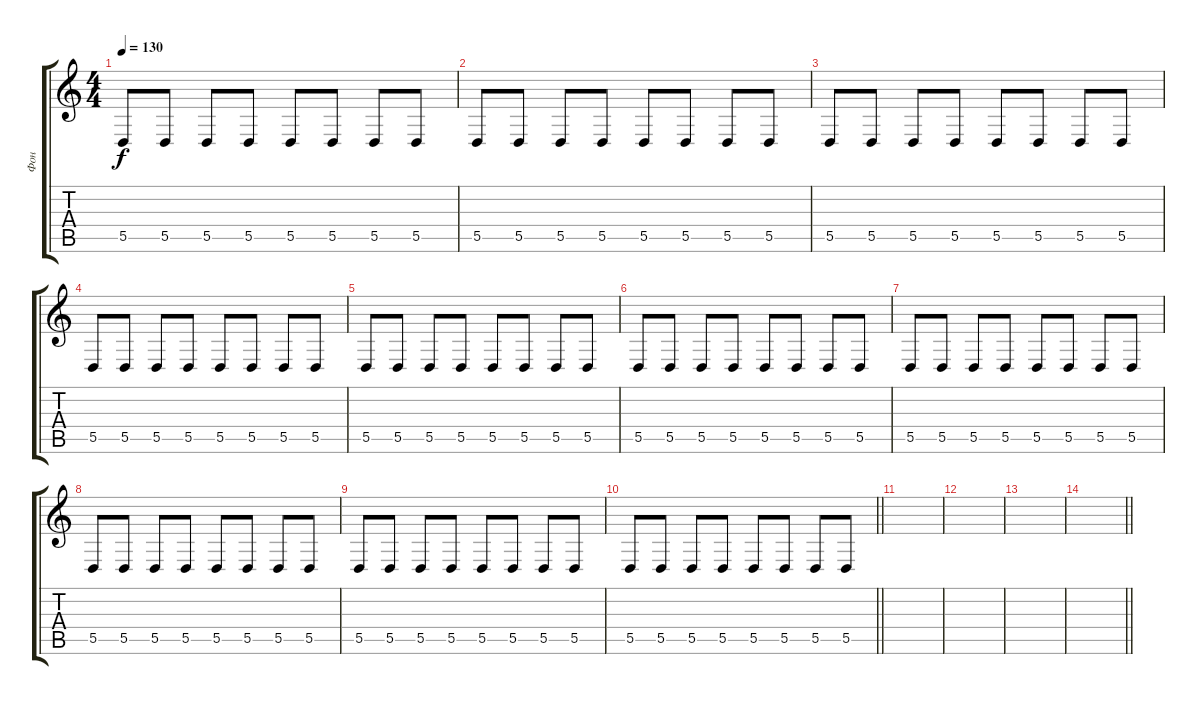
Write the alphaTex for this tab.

\track ("Фон" "Фон") {instrument baritonesax}
\staff {score tabs}
\tuning (E4 B3 G3 D3 A2 E2) {hide}
\ts (4 4)
\tempo 130
\clef g2
\ks c
5.5.8{dy f} 5.5.8 5.5.8 5.5.8 5.5.8 5.5.8 5.5.8 5.5.8 |
5.5.8 5.5.8 5.5.8 5.5.8 5.5.8 5.5.8 5.5.8 5.5.8 |
5.5.8 5.5.8 5.5.8 5.5.8 5.5.8 5.5.8 5.5.8 5.5.8 |
5.5.8 5.5.8 5.5.8 5.5.8 5.5.8 5.5.8 5.5.8 5.5.8 |
5.5.8 5.5.8 5.5.8 5.5.8 5.5.8 5.5.8 5.5.8 5.5.8 |
5.5.8 5.5.8 5.5.8 5.5.8 5.5.8 5.5.8 5.5.8 5.5.8 |
5.5.8 5.5.8 5.5.8 5.5.8 5.5.8 5.5.8 5.5.8 5.5.8 |
5.5.8 5.5.8 5.5.8 5.5.8 5.5.8 5.5.8 5.5.8 5.5.8 |
5.5.8 5.5.8 5.5.8 5.5.8 5.5.8 5.5.8 5.5.8 5.5.8 |
\barLineRight lightlight
5.5.8 5.5.8 5.5.8 5.5.8 5.5.8 5.5.8 5.5.8 5.5.8 |
|
|
|
\barLineRight lightlight
